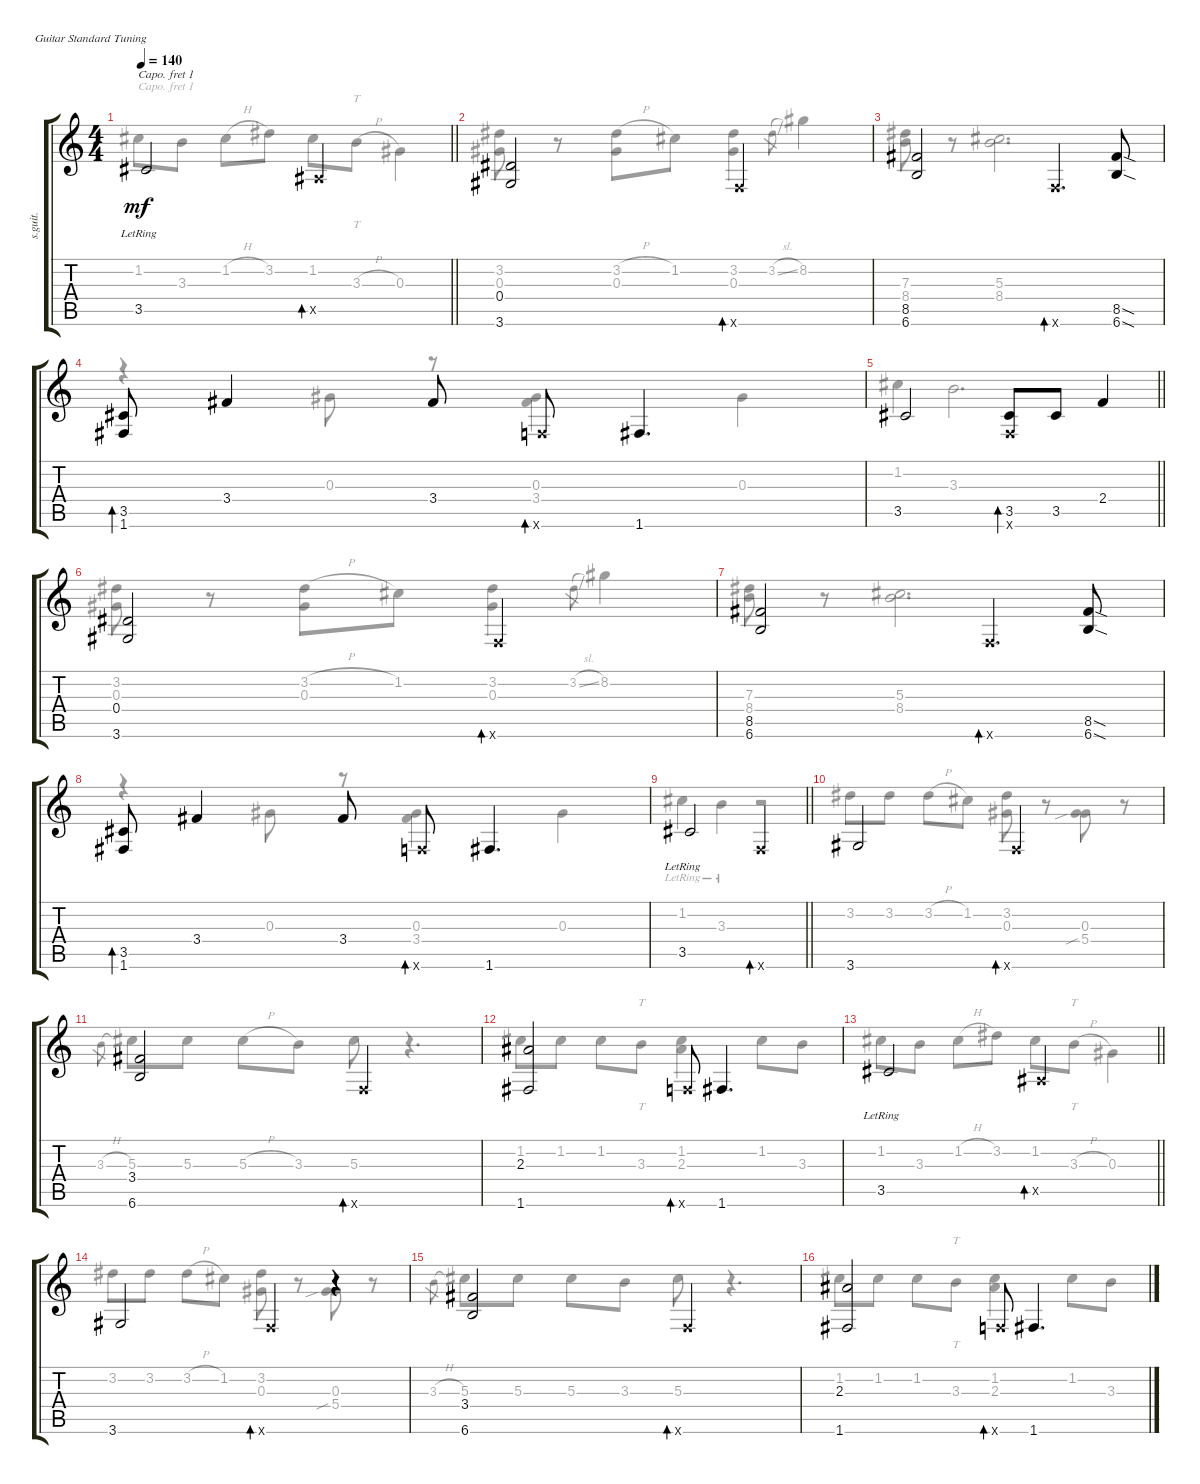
\defaultSystemsLayout 4
\bracketExtendMode groupsimilarinstruments
\otherSystemsTrackNameOrientation horizontal
\chordDiagramsInScore
\track ("Steel Guitar" "s.guit.") {instrument acousticguitarsteel}
\staff {score tabs}
\capo 1
\tuning (E4 B3 G3 D3 A2 E2)
\voice
\ts (4 4)
\tempo 140
\clef g2
\barLineRight lightlight
\ks c
3.5{lr}.2{dy mf} 0.5{x}.2{bd 30} |
(3.6 0.4).2 0.6{x}.2{bd 30} |
(6.6 8.5).2 0.6{x}.4{d bd 30} (8.5{sod} 6.6{sod}).8 |
(1.6 3.5).8{bd 30} 3.4.4 3.4.8 0.6{x}.8{bd 30} 1.6.4{d} |
\barLineRight lightlight
3.5.2 (0.6{x} 3.5).8{bd 30} 3.5.8 2.4.4 |
(3.6 0.4).2 0.6{x}.2{bd 30} |
(6.6 8.5).2 0.6{x}.4{d bd 30} (8.5{sod} 6.6{sod}).8 |
(1.6 3.5).8{bd 30} 3.4.4 3.4.8 0.6{x}.8{bd 30} 1.6.4{d} |
\barLineRight lightlight
3.5{lr}.2 0.6{x}.2{bd 30} |
3.6.2 0.6{x}.4{bd 30} |
(6.6 3.4).2 0.6{x}.2{bd 30} |
(1.6 2.3).2 0.6{x}.8{bd 30} 1.6.4{d} |
\barLineRight lightlight
3.5{lr}.2 0.5{x}.2{bd 30} |
3.6.2 0.6{x}.4{bd 30} r.4 |
(6.6 3.4).2 0.6{x}.2{bd 30} |
(1.6 2.3).2 0.6{x}.8{bd 30} 1.6.4{d}
\voice
\clef g2
\ottava regular
\simile none
\barLineRight lightlight
\ks c
1.2.8{dy mf} 3.3.8 1.2{h}.8 3.2.8 1.2.8 3.3{h}.8{tt} 0.3.4 |
(3.2 0.3).8 r.8 (3.2{h} 0.3).8 1.2.8 (3.2 0.3).4 3.2{sl}.8{gr} 8.2.4 |
(7.3 8.4).8 r.8 (5.3 8.4).2{d} |
r.4 0.3.8 r.8 (0.3 3.4).4 0.3.4 |
\barLineRight lightlight
1.2.4 3.3.2{d} |
(3.2 0.3).8 r.8 (3.2{h} 0.3).8 1.2.8 (3.2 0.3).4 3.2{sl}.8{gr} 8.2.4 |
(7.3 8.4).8 r.8 (5.3 8.4).2{d} |
r.4 0.3.8 r.8 (0.3 3.4).4 0.3.4 |
\barLineRight lightlight
1.2{lr}.4 3.3{lr}.4 r.2 |
3.2.8 3.2.8 3.2{h}.8 1.2.8 (3.2 0.3).8 r.8 (0.3 5.4{sib}).8 r.8 |
3.3{h}.8{gr} 5.3.8 5.3.8 5.3{h}.8 3.3.8 5.3.8 r.4{d} |
1.2.8 1.2.8 1.2.8 3.3.8{tt} (1.2 2.3).4 1.2.8 3.3.8 |
\barLineRight lightlight
1.2.8 3.3.8 1.2{h}.8 3.2.8 1.2.8 3.3{h}.8{tt} 0.3.4 |
3.2.8 3.2.8 3.2{h}.8 1.2.8 (3.2 0.3).8 r.8 (0.3 5.4{sib}).8 r.8 |
3.3{h}.8{gr} 5.3.8 5.3.8 5.3.8 3.3.8 5.3.8 r.4{d} |
1.2.8 1.2.8 1.2.8 3.3.8{tt} (1.2 2.3).4 1.2.8 3.3.8
